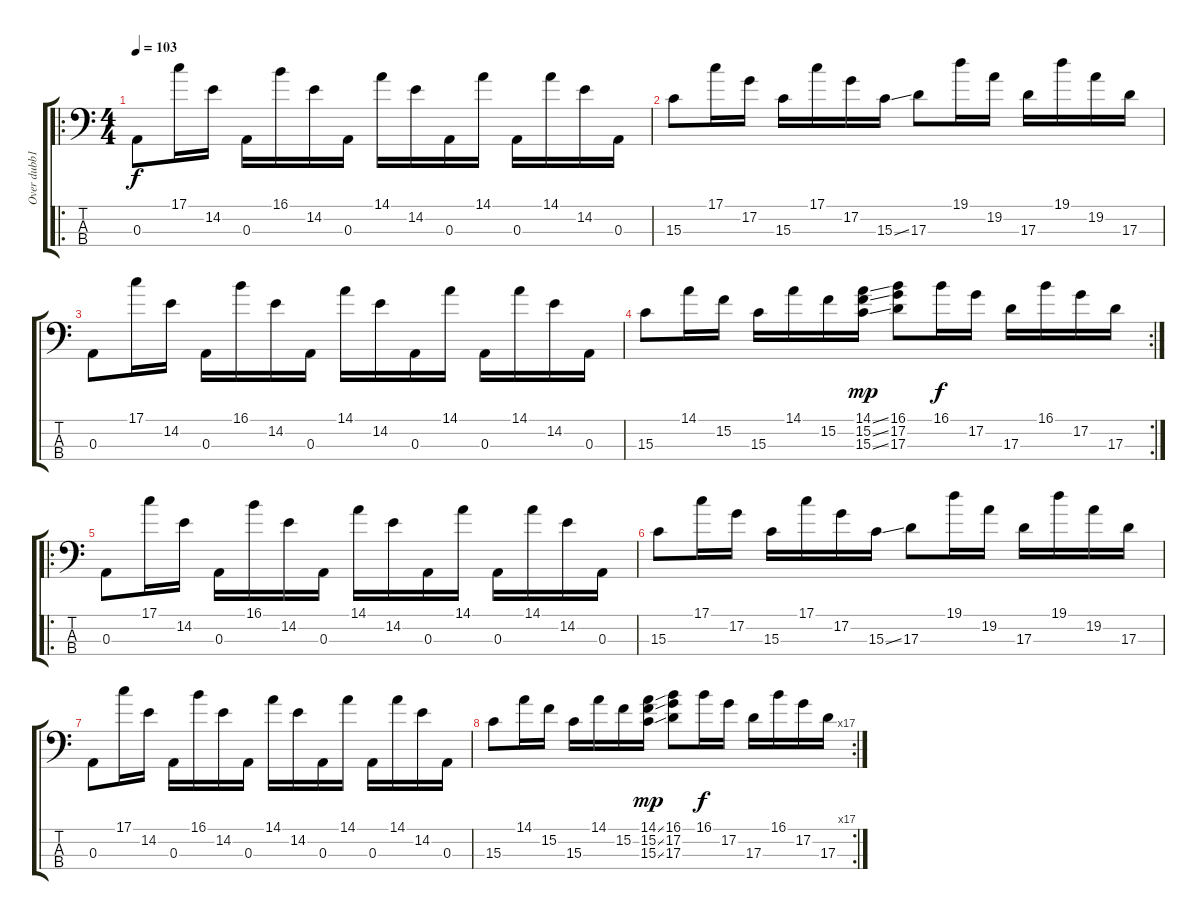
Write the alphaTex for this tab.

\track ("Over dubb1" "Over dubb1") {instrument electricbassfinger}
\staff {score tabs}
\tuning (G2 D2 A1 E1) {hide}
\ro
\ts (4 4)
\tempo 103
\clef f4
\ks c
0.3.8{dy f} 17.1.16 14.2.16 0.3.16 16.1.16 14.2.16 0.3.16 14.1.16 14.2.16 0.3.16 14.1.16 0.3.16 14.1.16 14.2.16 0.3.16 |
15.3.8 17.1.16 17.2.16 15.3.16 17.1.16 17.2.16 15.3{ss}.16 17.3.8 19.1.16 19.2.16 17.3.16 19.1.16 19.2.16 17.3.16 |
0.3.8 17.1.16 14.2.16 0.3.16 16.1.16 14.2.16 0.3.16 14.1.16 14.2.16 0.3.16 14.1.16 0.3.16 14.1.16 14.2.16 0.3.16 |
\rc 2
15.3.8 14.1.16 15.2.16 15.3.16 14.1.16 15.2.16 (14.1{ss} 15.2{ss} 15.3{ss}).16{dy mp} (16.1 17.2 17.3).8 16.1.16{dy f} 17.2.16 17.3.16 16.1.16 17.2.16 17.3.16 |
\ro
0.3.8 17.1.16 14.2.16 0.3.16 16.1.16 14.2.16 0.3.16 14.1.16 14.2.16 0.3.16 14.1.16 0.3.16 14.1.16 14.2.16 0.3.16 |
15.3.8 17.1.16 17.2.16 15.3.16 17.1.16 17.2.16 15.3{ss}.16 17.3.8 19.1.16 19.2.16 17.3.16 19.1.16 19.2.16 17.3.16 |
0.3.8 17.1.16 14.2.16 0.3.16 16.1.16 14.2.16 0.3.16 14.1.16 14.2.16 0.3.16 14.1.16 0.3.16 14.1.16 14.2.16 0.3.16 |
\rc 17
15.3.8 14.1.16 15.2.16 15.3.16 14.1.16 15.2.16 (14.1{ss} 15.2{ss} 15.3{ss}).16{dy mp} (16.1 17.2 17.3).8 16.1.16{dy f} 17.2.16 17.3.16 16.1.16 17.2.16 17.3.16
